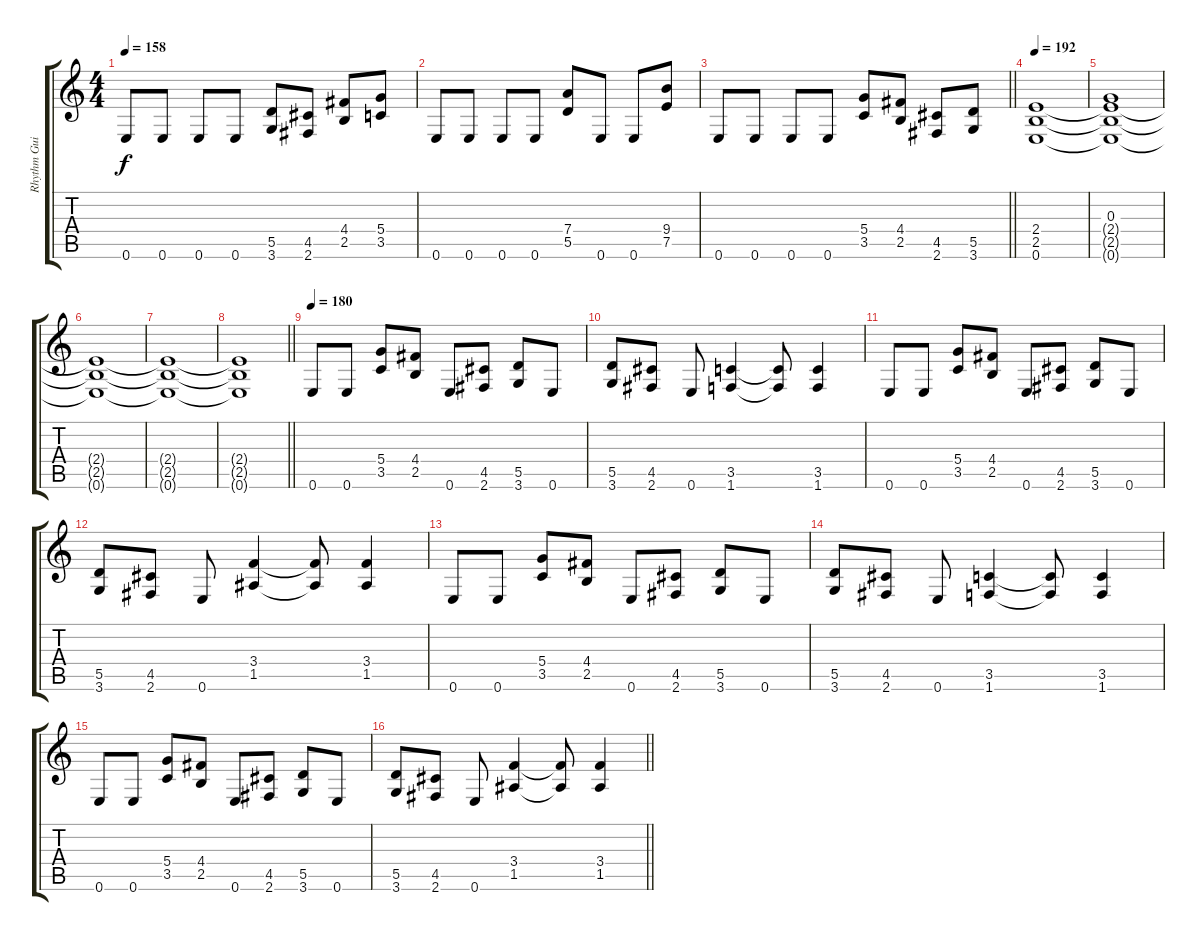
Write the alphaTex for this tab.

\track ("Rhythm Guitar" "Rhythm Gui") {instrument distortionguitar}
\staff {score tabs}
\tuning (E4 B3 G3 D3 A2 E2) {hide}
\ts (4 4)
\tempo 158
\clef g2
\ks c
0.6.8{dy f} 0.6.8 0.6.8 0.6.8 (5.5 3.6).8 (4.5 2.6).8 (4.4 2.5).8 (5.4 3.5).8 |
0.6.8 0.6.8 0.6.8 0.6.8 (7.4 5.5).8 0.6.8 0.6.8 (9.4 7.5).8 |
\barLineRight lightlight
0.6.8 0.6.8 0.6.8 0.6.8 (5.4 3.5).8 (4.4 2.5).8 (4.5 2.6).8 (5.5 3.6).8 |
\tempo 192
(2.4 2.5 0.6).1{volume 6} |
(0.3 2.4{t} 2.5{t} 0.6{t}).1 |
(2.4{t} 2.5{t} 0.6{t}).1 |
(2.4{t} 2.5{t} 0.6{t}).1 |
\barLineRight lightlight
(2.4{t} 2.5{t} 0.6{t}).1 |
\tempo 180
0.6.8{volume 13} 0.6.8 (5.4 3.5).8 (4.4 2.5).8 0.6.8 (4.5 2.6).8 (5.5 3.6).8 0.6.8 |
(5.5 3.6).8 (4.5 2.6).8 0.6.8 (3.5 1.6).4 (3.5{t} 1.6{t}).8 (3.5 1.6).4 |
0.6.8 0.6.8 (5.4 3.5).8 (4.4 2.5).8 0.6.8 (4.5 2.6).8 (5.5 3.6).8 0.6.8 |
(5.5 3.6).8 (4.5 2.6).8 0.6.8 (3.4 1.5).4 (3.4{t} 1.5{t}).8 (3.4 1.5).4 |
0.6.8 0.6.8 (5.4 3.5).8 (4.4 2.5).8 0.6.8 (4.5 2.6).8 (5.5 3.6).8 0.6.8 |
(5.5 3.6).8 (4.5 2.6).8 0.6.8 (3.5 1.6).4 (3.5{t} 1.6{t}).8 (3.5 1.6).4 |
0.6.8 0.6.8 (5.4 3.5).8 (4.4 2.5).8 0.6.8 (4.5 2.6).8 (5.5 3.6).8 0.6.8 |
\barLineRight lightlight
(5.5 3.6).8 (4.5 2.6).8 0.6.8 (3.4 1.5).4 (3.4{t} 1.5{t}).8 (3.4 1.5).4
